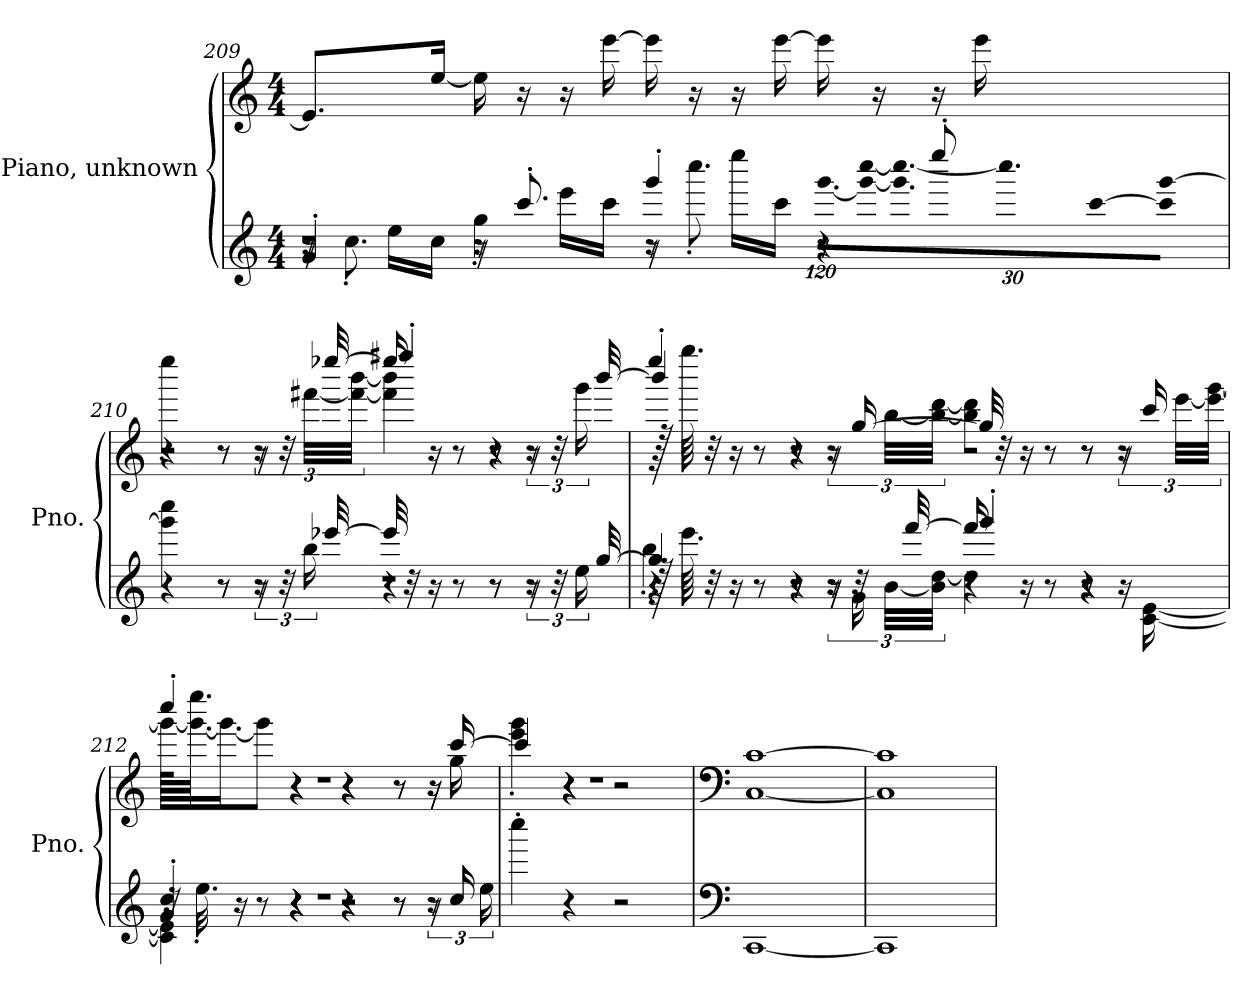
**kern	**kern
*part1	*part1
*staff2	*staff1
*I"Piano, unknown	*
*I'Pno.	*
!!LO:PB:g=z
*clefG2	*clefG2
*k[]	*k[]
*M4/4	*M4/4
=209	=209
*^	*
*	*^	*
*	*	*^	*
1r	8r	4g'/	16r	8.e/L]
.	.	.	8.cc'\	.
.	16ee\LL	.	.	.
.	16cc\JJ	.	.	[16ee/Jk
.	8r	16r	4gg'\	16ee\]
.	.	8.ccc'/	.	16r
.	16eee\LL	.	.	16r
.	16ccc\JJ	.	.	[16eee\
.	8r	4ggg'/	16r	16eee\]
.	.	.	8.cccc'\	16r
.	16eeee\LL	.	.	16r
.	16ccc\JJ	.	.	[16eee\
*	*Xbrackettup	*	*	*
!	!LO:N:vis=32.	!	!	!
.	[1920%103ggg\LLL	8r	4r	16eee\]
!	!LO:N:vis=64	!	!	!
.	960%17ggg\_ [960%17cccc\K	.	.	.
.	.	.	.	16r
!	!LO:N:vis=32.	!	!	!
.	1920%103ggg\] 1920%103cccc\_	.	.	.
!	!LO:N:vis=32.	!	!	!
.	1920%103cccc\]	8eeee'/	.	16r
!	!LO:N:vis=32	!	!	!
.	[640%23ccc\	.	.	.
.	.	.	.	16eee\
!	!LO:N:vis=32	!	!	!
.	640%23ccc\] [640%23ggg\JJJ	.	.	.
1920ryy	.	1920ryy	1920ryy	1920ryy
*	*	*v	*v	*
!!LO:LB:g=z
=210	=210	=210	=210
*	*	*	*^
*	*	*	*	*^
1r	4ggg\] 4cccc\	4r	4r	4eeee'\	2r
.	8r	8r	8r	8r	.
*	*brackettup	*	*	*	*
.	12r	16r	16r	12r	.
.	.	32r	32r	.	.
.	24bb\	.	.	[48fff#X\LLL	.
.	.	[32eee-X/	[32eeee-X/	.	.
.	.	.	.	48fff#\_ [48bbb\JJJ	.
.	4r	32eee-/]	16eeee-/]	4fff#\] 4bbb\]	4ffff#X'/
.	.	32r	.	.	.
.	.	16r	16r	.	.
.	.	8r	8r	.	.
.	8r	8r	4r	8r	8r
.	12r	16r	.	12r	16r
.	.	32r	.	.	32r
.	24ee\	.	.	24ggg\	.
.	.	[32gg/	.	.	[32bbb/
=211	=211	=211	=211	=211	=211
*	*	*^	*	*	*
4r	128r	4gg/]	4bb'\	4eeee'/	128r	4bbb/]
.	64.eee\	.	.	.	64.gggg\	.
.	32r	.	.	.	32r	.
.	16r	.	.	.	16r	.
.	8r	.	.	.	8r	.
8r	8r	4r	8r	4r	8r	8r
16r	12r	.	16r	.	12r	16r
32r	.	.	16g\	.	.	[16gg/
.	[48b\LLL	.	.	.	[48bb\LLL	.
[32fff/	.	.	.	.	.	.
.	48b\] [48dd\JJJ	.	.	.	48bb\_ [48ddd\JJJ	.
16fff/]	4dd\]	4ggg'/	4r	2r	4bb\] 4ddd\]	32gg/]
.	.	.	.	.	.	32r
16r	.	.	.	.	.	16r
8r	.	.	.	.	.	8r
4r	4r	4r	8r	.	8r	8r
.	.	.	16r	.	12r	16r
.	.	.	[16c\ [16e\	.	.	16ccc/
.	.	.	.	.	[48eee\LLL	.
.	.	.	.	.	48eee\] [48ggg\JJJ	.
!!LO:LB:g=z	!!	!!
=212	=212	=212	=212	=212	=212	=212
1r	64r	4g/' 4cc/'	4c\] 4e\]	1r	128ggg\KLLLL_	4cccc'/
.	.	.	.	.	64.ggg\_ 64.eeee\JJ	.
.	32.ee'\	.	.	.	.	.
.	.	.	.	.	16.ggg\J_	.
.	16r	.	.	.	.	.
.	8r	.	.	.	8ggg\J]	.
.	4r	4r	4r	.	4r	4r
.	4r	4r	2r	.	4r	4r
.	8r	8r	.	.	8r	8r
.	12r	16r	.	.	16r	16r
.	.	16cc/	.	.	16gg\	[16ccc/
.	24ee\	.	.	.	.	.
*v	*v	*v	*v	*	*	*
=213	=213	=213	=213
4cccc'\	1r	4eee\' 4ggg\'	4ccc/]
4r	.	4r	4r
2r	.	2r	2r
*	*v	*v	*v
=214	=214
*clefF4	*clefF4
[1CC	[1C [1c
=215	=215
1CC]	1C] 1c]
=	=
*-	*-
